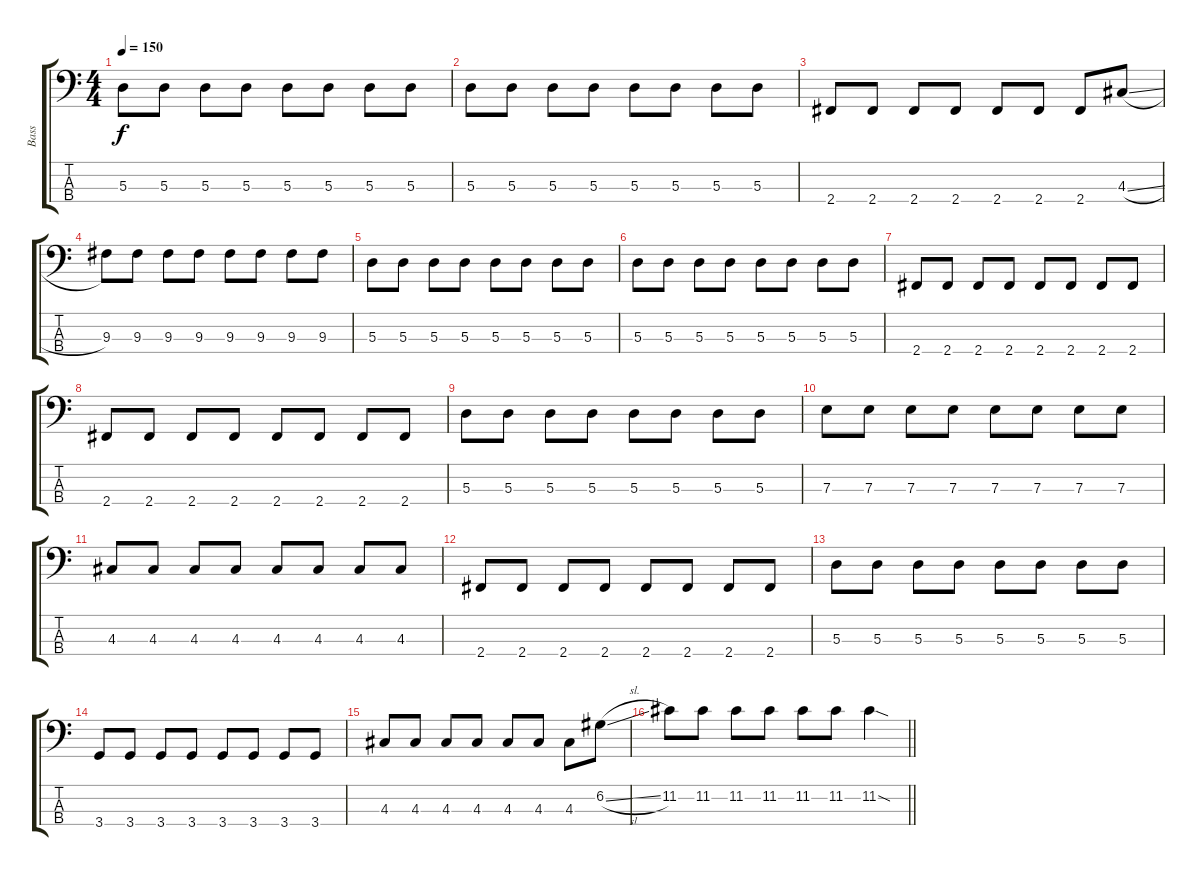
\track ("Bass" "Bass") {instrument electricbassfinger}
\staff {score tabs}
\tuning (G2 D2 A1 E1) {hide}
\ts (4 4)
\tempo 150
\clef f4
\ks c
5.3.8{dy f} 5.3.8 5.3.8 5.3.8 5.3.8 5.3.8 5.3.8 5.3.8 |
5.3.8 5.3.8 5.3.8 5.3.8 5.3.8 5.3.8 5.3.8 5.3.8 |
2.4.8 2.4.8 2.4.8 2.4.8 2.4.8 2.4.8 2.4.8 4.3{sl}.8 |
9.3.8 9.3.8 9.3.8 9.3.8 9.3.8 9.3.8 9.3.8 9.3.8 |
5.3.8 5.3.8 5.3.8 5.3.8 5.3.8 5.3.8 5.3.8 5.3.8 |
5.3.8 5.3.8 5.3.8 5.3.8 5.3.8 5.3.8 5.3.8 5.3.8 |
2.4.8 2.4.8 2.4.8 2.4.8 2.4.8 2.4.8 2.4.8 2.4.8 |
2.4.8 2.4.8 2.4.8 2.4.8 2.4.8 2.4.8 2.4.8 2.4.8 |
5.3.8 5.3.8 5.3.8 5.3.8 5.3.8 5.3.8 5.3.8 5.3.8 |
7.3.8 7.3.8 7.3.8 7.3.8 7.3.8 7.3.8 7.3.8 7.3.8 |
4.3.8 4.3.8 4.3.8 4.3.8 4.3.8 4.3.8 4.3.8 4.3.8 |
2.4.8 2.4.8 2.4.8 2.4.8 2.4.8 2.4.8 2.4.8 2.4.8 |
5.3.8 5.3.8 5.3.8 5.3.8 5.3.8 5.3.8 5.3.8 5.3.8 |
3.4.8 3.4.8 3.4.8 3.4.8 3.4.8 3.4.8 3.4.8 3.4.8 |
4.3.8 4.3.8 4.3.8 4.3.8 4.3.8 4.3.8 4.3.8 6.2{sl}.8 |
\barLineRight lightlight
11.2.8 11.2.8 11.2.8 11.2.8 11.2.8 11.2.8 11.2{sod}.4
